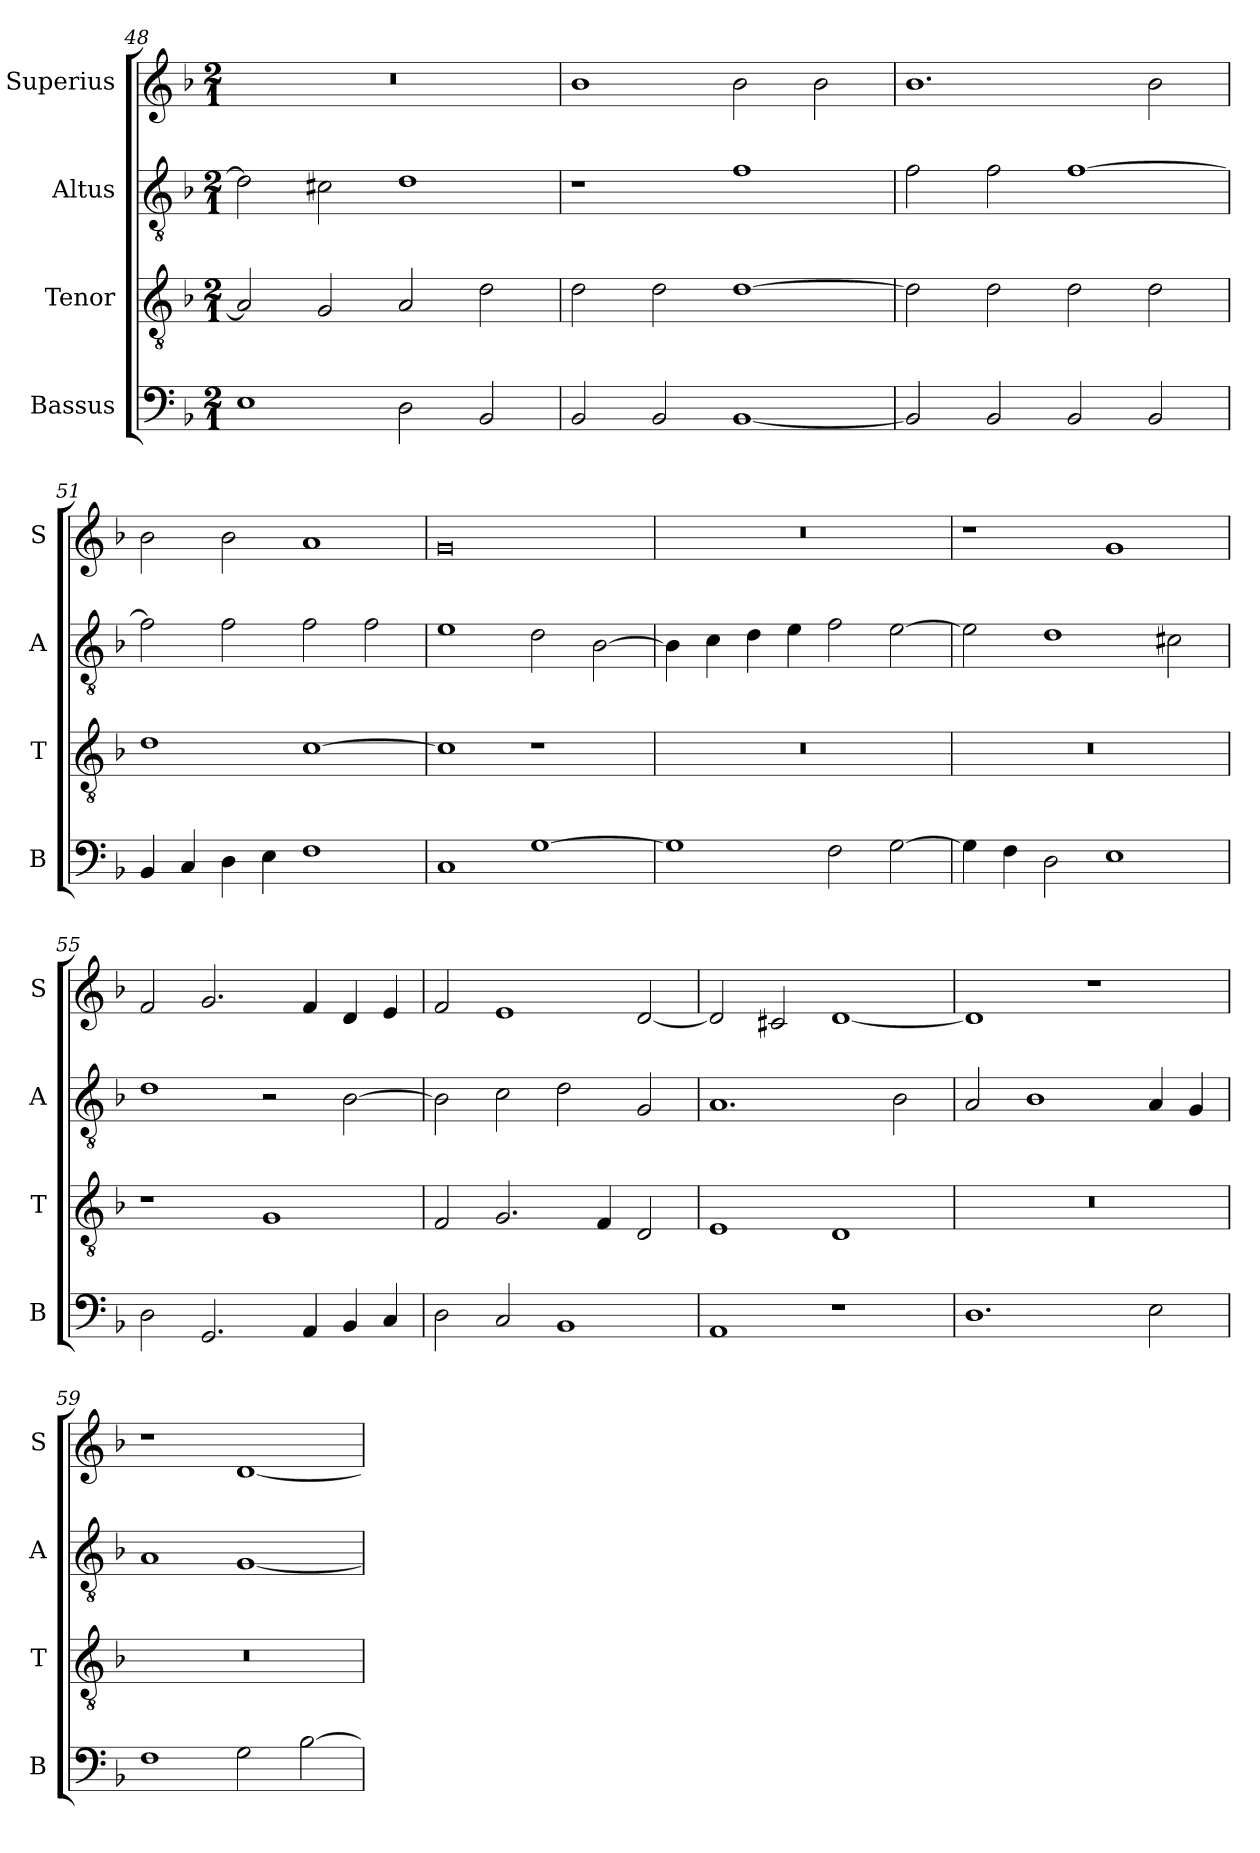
**kern	**kern	**kern	**kern
*part4	*part3	*part2	*part1
*staff4	*staff3	*staff2	*staff1
*I"Bassus	*I"Tenor	*I"Altus	*I"Superius
*I'B	*I'T	*I'A	*I'S
*clefF4	*clefGv2	*clefGv2	*clefG2
*k[b-]	*k[b-]	*k[b-]	*k[b-]
*F:	*F:	*F:	*F:
*M2/1	*M2/1	*M2/1	*M2/1
=48	=48	=48	=48
1E	2A]	2d]	0r
.	2G	2c#X	.
2D	2A	1d	.
2BB-	2d	.	.
=49	=49	=49	=49
2BB-	2d	1r	1b-
2BB-	2d	.	.
[1BB-	[1d	1f	2b-
.	.	.	2b-
=50	=50	=50	=50
2BB-]	2d]	2f	1.b-
2BB-	2d	2f	.
2BB-	2d	[1f	.
2BB-	2d	.	2b-
=51	=51	=51	=51
4BB-	1d	2f]	2b-
4C	.	.	.
4D	.	2f	2b-
4E	.	.	.
1F	[1c	2f	1a
.	.	2f	.
=52	=52	=52	=52
1C	1c]	1e	0g
[1G	1r	2d	.
.	.	[2B-	.
=53	=53	=53	=53
1G]	0r	4B-]	0r
.	.	4c	.
.	.	4d	.
.	.	4e	.
2F	.	2f	.
[2G	.	[2e	.
=54	=54	=54	=54
4G]	0r	2e]	1r
4F	.	.	.
2D	.	1d	.
1E	.	.	1g
.	.	2c#X	.
=55	=55	=55	=55
2D	1r	1d	2f
2.GG	.	.	2.g
.	1G	2r	.
4AA	.	.	4f
4BB-	.	[2B-	4d
4C	.	.	4e
=56	=56	=56	=56
2D	2F	2B-]	2f
2C	2.G	2c	1e
1BB-	.	2d	.
.	4F	.	.
.	2D	2G	[2d
=57	=57	=57	=57
1AA	1E	1.A	2d]
.	.	.	2c#X
1r	1D	.	[1d
.	.	2B-	.
=58	=58	=58	=58
1.D	0r	2A	1d]
.	.	1B-	.
.	.	.	1r
2E	.	4A	.
.	.	4G	.
=59	=59	=59	=59
1F	0r	1A	1r
2G	.	[1G	[1d
[2B-	.	.	.
=	=	=	=
*-	*-	*-	*-
